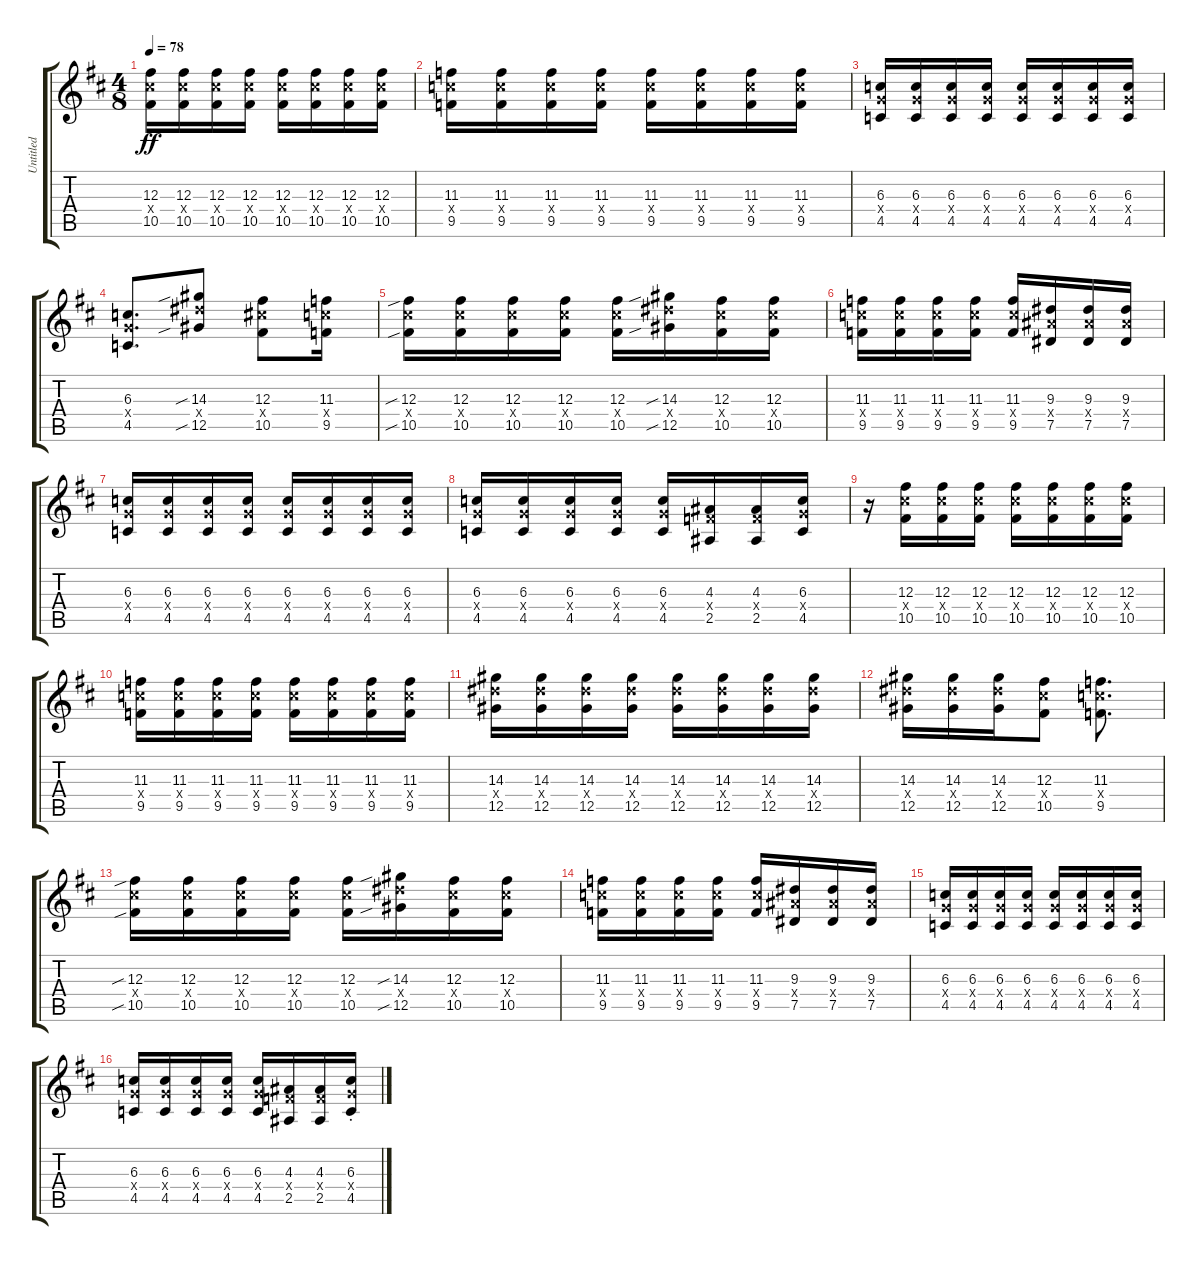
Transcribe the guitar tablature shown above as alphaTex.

\track ("Untitled" "Untitled") {instrument overdrivenguitar}
\staff {score tabs}
\tuning (Eb4 Bb3 Gb3 Db3 Ab2 Db2) {hide}
\ts (4 8)
\tempo 78
\clef g2
\ks d
(12.3 12.4{x} 10.5).16{dy ff} (12.3 12.4{x} 10.5).16 (12.3 12.4{x} 10.5).16 (12.3 12.4{x} 10.5).16 (12.3 12.4{x} 10.5).16 (12.3 12.4{x} 10.5).16 (12.3 12.4{x} 10.5).16 (12.3 12.4{x} 10.5).16 |
(11.3 11.4{x} 9.5).16 (11.3 11.4{x} 9.5).16 (11.3 11.4{x} 9.5).16 (11.3 11.4{x} 9.5).16 (11.3 11.4{x} 9.5).16 (11.3 11.4{x} 9.5).16 (11.3 11.4{x} 9.5).16 (11.3 11.4{x} 9.5).16 |
(6.3 6.4{x} 4.5).16 (6.3 6.4{x} 4.5).16 (6.3 6.4{x} 4.5).16 (6.3 6.4{x} 4.5).16 (6.3 6.4{x} 4.5).16 (6.3 6.4{x} 4.5).16 (6.3 6.4{x} 4.5).16 (6.3 6.4{x} 4.5).16 |
(6.3 6.4{x} 4.5).8{d} (14.3{sib} 14.4{x} 12.5{sib}).8 (12.3 12.4{x} 10.5).8 (11.3 11.4{x} 9.5).16 |
(12.3{sib} 12.4{x} 10.5{sib}).16 (12.3 12.4{x} 10.5).16 (12.3 12.4{x} 10.5).16 (12.3 12.4{x} 10.5).16 (12.3 12.4{x} 10.5).16 (14.3{sib} 14.4{x} 12.5{sib}).16 (12.3 12.4{x} 10.5).16 (12.3 12.4{x} 10.5).16 |
(11.3 11.4{x} 9.5).16 (11.3 11.4{x} 9.5).16 (11.3 11.4{x} 9.5).16 (11.3 11.4{x} 9.5).16 (11.3 11.4{x} 9.5).16 (9.3 9.4{x} 7.5).16 (9.3 9.4{x} 7.5).16 (9.3 9.4{x} 7.5).16 |
(6.3 6.4{x} 4.5).16 (6.3 6.4{x} 4.5).16 (6.3 6.4{x} 4.5).16 (6.3 6.4{x} 4.5).16 (6.3 6.4{x} 4.5).16 (6.3 6.4{x} 4.5).16 (6.3 6.4{x} 4.5).16 (6.3 6.4{x} 4.5).16 |
(6.3 6.4{x} 4.5).16 (6.3 6.4{x} 4.5).16 (6.3 6.4{x} 4.5).16 (6.3 6.4{x} 4.5).16 (6.3 6.4{x} 4.5).16 (4.3 4.4{x} 2.5).16 (4.3 4.4{x} 2.5).16 (6.3 6.4{x} 4.5).16 |
r.16 (12.3 12.4{x} 10.5).16 (12.3 12.4{x} 10.5).16 (12.3 12.4{x} 10.5).16 (12.3 12.4{x} 10.5).16 (12.3 12.4{x} 10.5).16 (12.3 12.4{x} 10.5).16 (12.3 12.4{x} 10.5).16 |
(11.3 11.4{x} 9.5).16 (11.3 11.4{x} 9.5).16 (11.3 11.4{x} 9.5).16 (11.3 11.4{x} 9.5).16 (11.3 11.4{x} 9.5).16 (11.3 11.4{x} 9.5).16 (11.3 11.4{x} 9.5).16 (11.3 11.4{x} 9.5).16 |
(14.3 14.4{x} 12.5).16 (14.3 14.4{x} 12.5).16 (14.3 14.4{x} 12.5).16 (14.3 14.4{x} 12.5).16 (14.3 14.4{x} 12.5).16 (14.3 14.4{x} 12.5).16 (14.3 14.4{x} 12.5).16 (14.3 14.4{x} 12.5).16 |
(14.3 14.4{x} 12.5).16 (14.3 14.4{x} 12.5).16 (14.3 14.4{x} 12.5).16 (12.3 12.4{x} 10.5).8 (11.3 11.4{x} 9.5).8{d} |
(12.3{sib} 12.4{x} 10.5{sib}).16 (12.3 12.4{x} 10.5).16 (12.3 12.4{x} 10.5).16 (12.3 12.4{x} 10.5).16 (12.3 12.4{x} 10.5).16 (14.3{sib} 14.4{x} 12.5{sib}).16 (12.3 12.4{x} 10.5).16 (12.3 12.4{x} 10.5).16 |
(11.3 11.4{x} 9.5).16 (11.3 11.4{x} 9.5).16 (11.3 11.4{x} 9.5).16 (11.3 11.4{x} 9.5).16 (11.3 11.4{x} 9.5).16 (9.3 9.4{x} 7.5).16 (9.3 9.4{x} 7.5).16 (9.3 9.4{x} 7.5).16 |
(6.3 6.4{x} 4.5).16 (6.3 6.4{x} 4.5).16 (6.3 6.4{x} 4.5).16 (6.3 6.4{x} 4.5).16 (6.3 6.4{x} 4.5).16 (6.3 6.4{x} 4.5).16 (6.3 6.4{x} 4.5).16 (6.3 6.4{x} 4.5).16 |
(6.3 6.4{x} 4.5).16 (6.3 6.4{x} 4.5).16 (6.3 6.4{x} 4.5).16 (6.3 6.4{x} 4.5).16 (6.3 6.4{x} 4.5).16 (4.3 4.4{x} 2.5).16 (4.3 4.4{x} 2.5).16 (6.3{st} 6.4{st x} 4.5{st}).16
